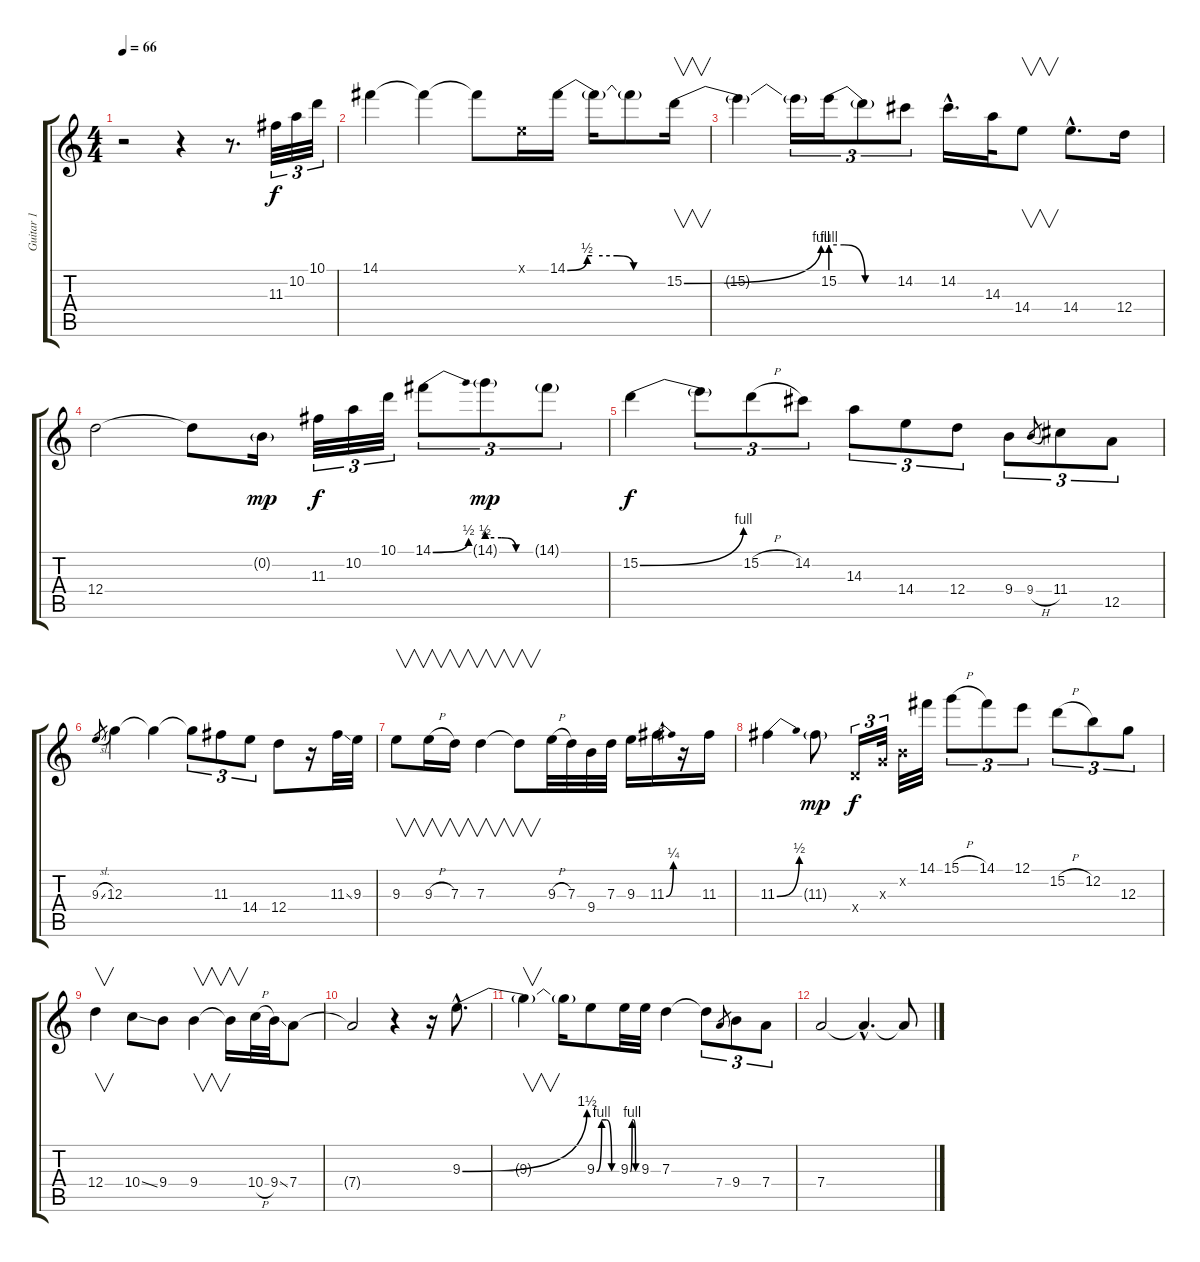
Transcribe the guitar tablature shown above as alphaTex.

\track ("Guitar 1" "Guitar 1") {instrument distortionguitar}
\staff {score tabs}
\tuning (E4 B3 G3 D3 A2 E2) {hide}
\ts (4 4)
\tempo 66
\clef g2
\ks c
r.2{dy f instrument distortionguitar} r.4 r.8{d} 11.3.32{tu (3 2)} 10.2.32{tu (3 2)} 10.1.32{tu (3 2)} |
14.1.4 14.1{t}.4 14.1{t}.8 0.1{x}.16 14.1{be (custom 0 0 12 2 15 2 30 2 40 0 45 0 60 0)}.16 14.1{t}.16 14.1{t}.8 15.2{be (bend 0 0 60 4)}.16{v} |
15.2{t}.4 15.2{t}.16{tu (3 2)} 15.2{be (custom 0 4 12 4 31 0 40 0 60 0)}.16{tu (3 2)} 15.2{t}.8{tu (3 2)} 14.2.8{tu (3 2)} 14.2{hac}.16{d} 14.3.32 14.4.8{v} 14.4{hac}.8{d} 12.4.16 |
12.4.2 12.4{t}.8 0.2{g}.16{dy mp} 11.3.32{tu (3 2) dy f} 10.2.32{tu (3 2)} 10.1.32{tu (3 2)} 14.1{be (bend 0 0 60 2)}.8{tu (3 2)} 14.1{be (custom 0 2 20 2 40 0 60 0) g}.8{tu (3 2) dy mp} 14.1{g}.8{tu (3 2)} |
15.2{be (bend 0 0 60 4)}.4{dy f} 15.2{t}.8{tu (3 2)} 15.2{h}.8{tu (3 2)} 14.2.8{tu (3 2)} 14.3.8{tu (3 2)} 14.4.8{tu (3 2)} 12.4.8{tu (3 2)} 9.4.8{tu (3 2)} 9.4{h}.8{gr} 11.4.8{tu (3 2)} 12.5.8{tu (3 2)} |
9.3{sl}.8{gr} 12.3.4 12.3{t}.4 12.3{t}.8{tu (3 2)} 11.3.8{tu (3 2)} 14.4.8{tu (3 2)} 12.4.8 r.16 11.3{ss}.32 9.3.32 |
9.3.8{v} 9.3{h}.16{v} 7.3.16{v} 7.3.4{v} 7.3{t}.8{v} 9.3{h}.32 7.3.32 9.4.32 7.3.32 9.3.16 11.3{be (bend 0 0 60 1)}.16 r.16 11.3.16 |
11.3{be (bend 0 0 60 2)}.4 11.3{g}.8{dy mp} 0.4{x}.16{tu (3 2) dy f} 0.3{x}.32{tu (3 2)} 0.2{x}.32 14.1.32 15.1{h}.8{tu (3 2)} 14.1.8{tu (3 2)} 12.1.8{tu (3 2)} 15.2{h}.8{tu (3 2)} 12.2.8{tu (3 2)} 12.3.8{tu (3 2)} |
12.4.4{v} 10.4{ss}.8 9.4.8 9.4.4{v} 9.4{t}.16{v} 10.4{h}.32 9.4{ss}.32 7.4.8 |
7.4{t}.2 r.4 r.16 9.3{be (bend 0 0 60 6) hac}.8{d} |
9.3{t}.4{v} 9.3{t}.16 9.3{be (custom 0 0 15 4 30 4 45 0 60 0)}.8 9.3{be (custom 0 0 15 4 30 4 45 0 60 0)}.32 9.3.32 7.3.4 7.3{t}.8{tu (3 2)} 7.4.8{gr} 9.4.8{tu (3 2)} 7.4.8{tu (3 2)} |
7.4.2 7.4{hac t}.4{d} 7.4{t}.8
